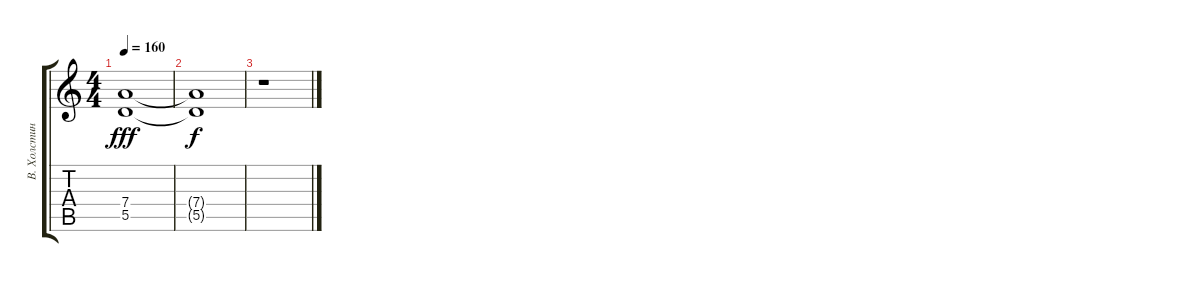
\track ("B. Холстинин" "B. Холстин") {instrument distortionguitar}
\staff {score tabs}
\tuning (E4 B3 G3 D3 A2 E2) {hide}
\ts (4 4)
\tempo 160
\clef g2
\ks c
(7.4 5.5).1{dy fff} |
(7.4{t} 5.5{t}).1{dy f} |
r.1
